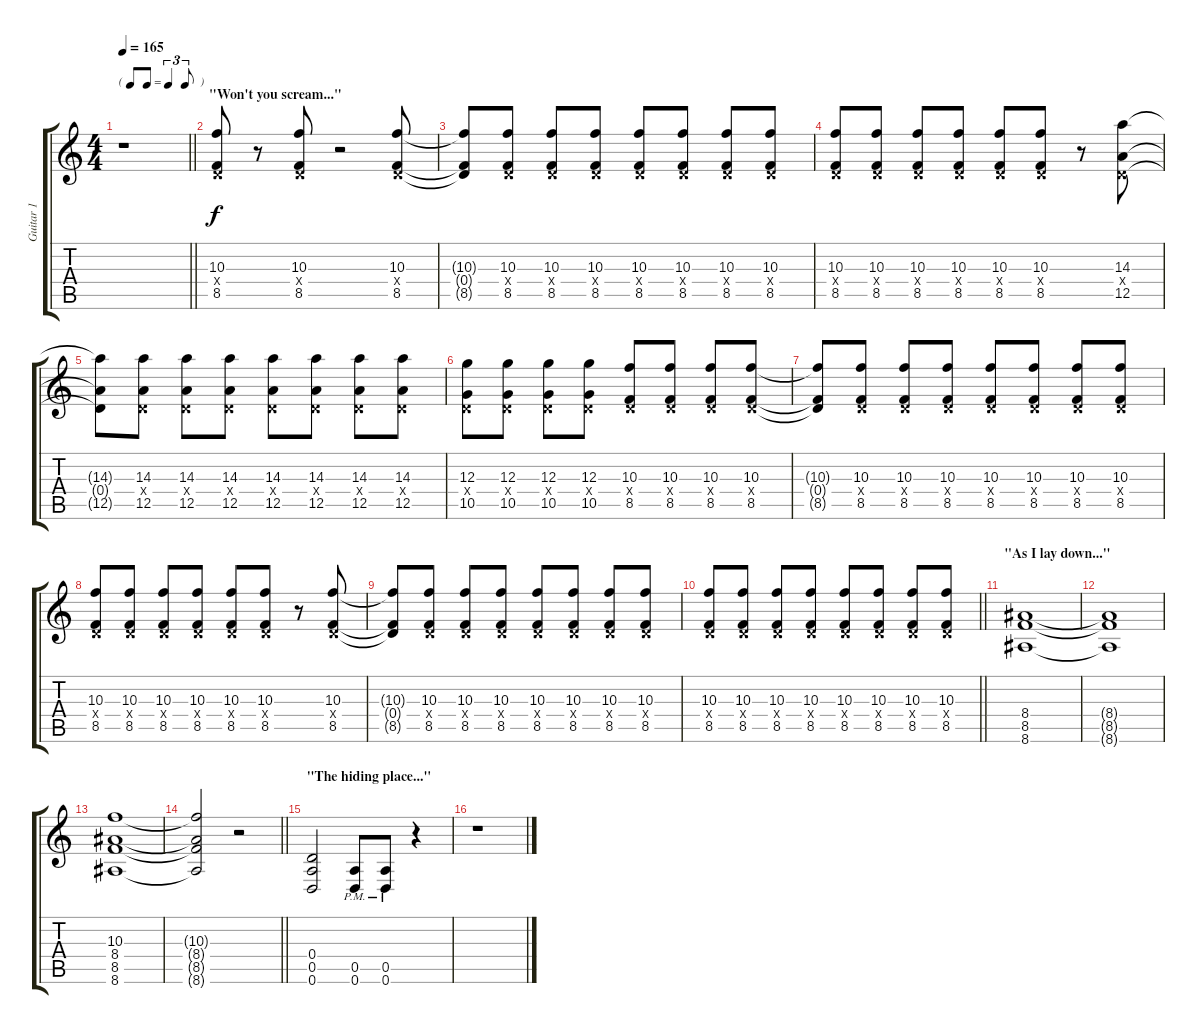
\track ("Guitar 1" "Guitar 1") {instrument distortionguitar}
\staff {score tabs}
\tuning (E4 B3 G3 D3 A2 D2) {hide}
\ts (4 4)
\tf triplet8th
\tempo 165
\clef g2
\barLineRight lightlight
\ks c
r.1{dy f instrument distortionguitar} |
\section ("" "\"Won't you scream...\"")
(10.3 0.4{x} 8.5).8 r.8 (10.3 0.4{x} 8.5).8 r.2 (10.3 0.4{x} 8.5).8 |
(10.3{t} 0.4{t} 8.5{t}).8 (10.3 0.4{x} 8.5).8 (10.3 0.4{x} 8.5).8 (10.3 0.4{x} 8.5).8 (10.3 0.4{x} 8.5).8 (10.3 0.4{x} 8.5).8 (10.3 0.4{x} 8.5).8 (10.3 0.4{x} 8.5).8 |
(10.3 0.4{x} 8.5).8 (10.3 0.4{x} 8.5).8 (10.3 0.4{x} 8.5).8 (10.3 0.4{x} 8.5).8 (10.3 0.4{x} 8.5).8 (10.3 0.4{x} 8.5).8 r.8 (14.3 0.4{x} 12.5).8 |
(14.3{t} 0.4{t} 12.5{t}).8 (14.3 0.4{x} 12.5).8 (14.3 0.4{x} 12.5).8 (14.3 0.4{x} 12.5).8 (14.3 0.4{x} 12.5).8 (14.3 0.4{x} 12.5).8 (14.3 0.4{x} 12.5).8 (14.3 0.4{x} 12.5).8 |
(12.3 0.4{x} 10.5).8 (12.3 0.4{x} 10.5).8 (12.3 0.4{x} 10.5).8 (12.3 0.4{x} 10.5).8 (10.3 0.4{x} 8.5).8 (10.3 0.4{x} 8.5).8 (10.3 0.4{x} 8.5).8 (10.3 0.4{x} 8.5).8 |
(10.3{t} 0.4{t} 8.5{t}).8 (10.3 0.4{x} 8.5).8 (10.3 0.4{x} 8.5).8 (10.3 0.4{x} 8.5).8 (10.3 0.4{x} 8.5).8 (10.3 0.4{x} 8.5).8 (10.3 0.4{x} 8.5).8 (10.3 0.4{x} 8.5).8 |
(10.3 0.4{x} 8.5).8 (10.3 0.4{x} 8.5).8 (10.3 0.4{x} 8.5).8 (10.3 0.4{x} 8.5).8 (10.3 0.4{x} 8.5).8 (10.3 0.4{x} 8.5).8 r.8 (10.3 0.4{x} 8.5).8 |
(10.3{t} 0.4{t} 8.5{t}).8 (10.3 0.4{x} 8.5).8 (10.3 0.4{x} 8.5).8 (10.3 0.4{x} 8.5).8 (10.3 0.4{x} 8.5).8 (10.3 0.4{x} 8.5).8 (10.3 0.4{x} 8.5).8 (10.3 0.4{x} 8.5).8 |
\barLineRight lightlight
(10.3 0.4{x} 8.5).8 (10.3 0.4{x} 8.5).8 (10.3 0.4{x} 8.5).8 (10.3 0.4{x} 8.5).8 (10.3 0.4{x} 8.5).8 (10.3 0.4{x} 8.5).8 (10.3 0.4{x} 8.5).8 (10.3 0.4{x} 8.5).8 |
\section ("" "\"As I lay down...\"")
(8.4 8.5 8.6).1 |
(8.4{t} 8.5{t} 8.6{t}).1 |
(10.3 8.4 8.5 8.6).1 |
\barLineRight lightlight
(10.3{t} 8.4{t} 8.5{t} 8.6{t}).2 r.2 |
\section ("" "\"The hiding place...\"")
(0.4 0.5 0.6).2 (0.5{pm} 0.6{pm}).8 (0.5{pm} 0.6{pm}).8 r.4 |
r.1
